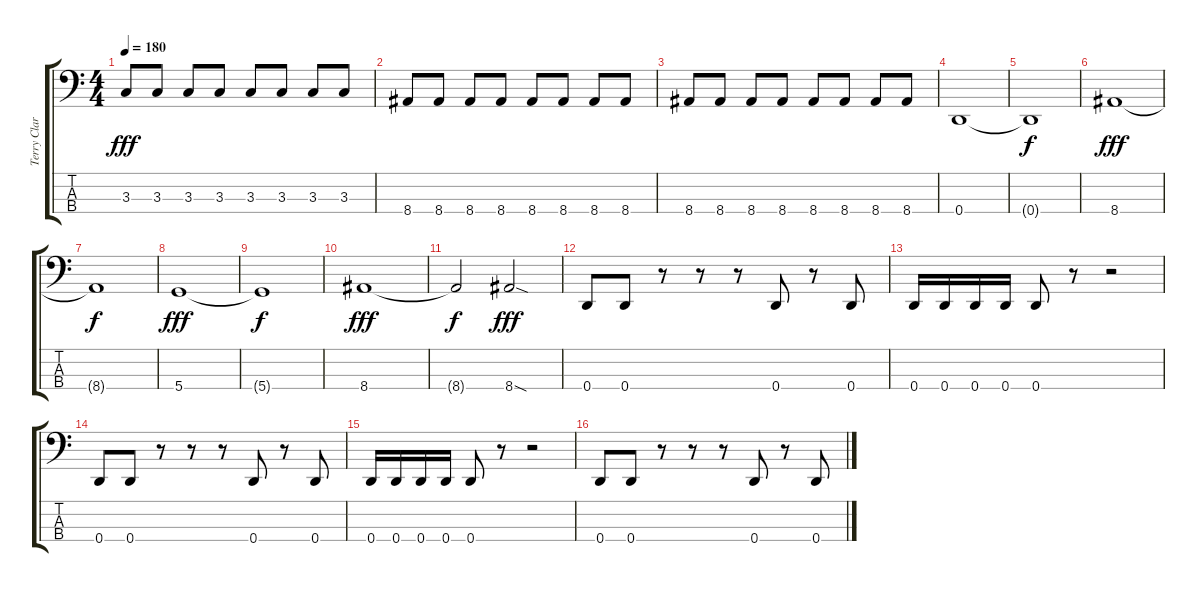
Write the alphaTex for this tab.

\track ("Terry Clark" "Terry Clar") {instrument electricbasspick}
\staff {score tabs}
\tuning (G2 D2 A1 D1) {hide}
\ts (4 4)
\tempo 180
\clef f4
\ks c
3.3.8{dy fff} 3.3.8 3.3.8 3.3.8 3.3.8 3.3.8 3.3.8 3.3.8 |
8.4.8 8.4.8 8.4.8 8.4.8 8.4.8 8.4.8 8.4.8 8.4.8 |
8.4.8 8.4.8 8.4.8 8.4.8 8.4.8 8.4.8 8.4.8 8.4.8 |
0.4.1 |
0.4{t}.1{dy f} |
8.4.1{dy fff} |
8.4{t}.1{dy f} |
5.4.1{dy fff} |
5.4{t}.1{dy f} |
8.4.1{dy fff} |
8.4{t}.2{dy f} 8.4{sod}.2{dy fff} |
0.4.8 0.4.8 r.8 r.8 r.8 0.4.8 r.8 0.4.8 |
0.4.16 0.4.16 0.4.16 0.4.16 0.4.8 r.8 r.2 |
0.4.8 0.4.8 r.8 r.8 r.8 0.4.8 r.8 0.4.8 |
0.4.16 0.4.16 0.4.16 0.4.16 0.4.8 r.8 r.2 |
0.4.8 0.4.8 r.8 r.8 r.8 0.4.8 r.8 0.4.8
